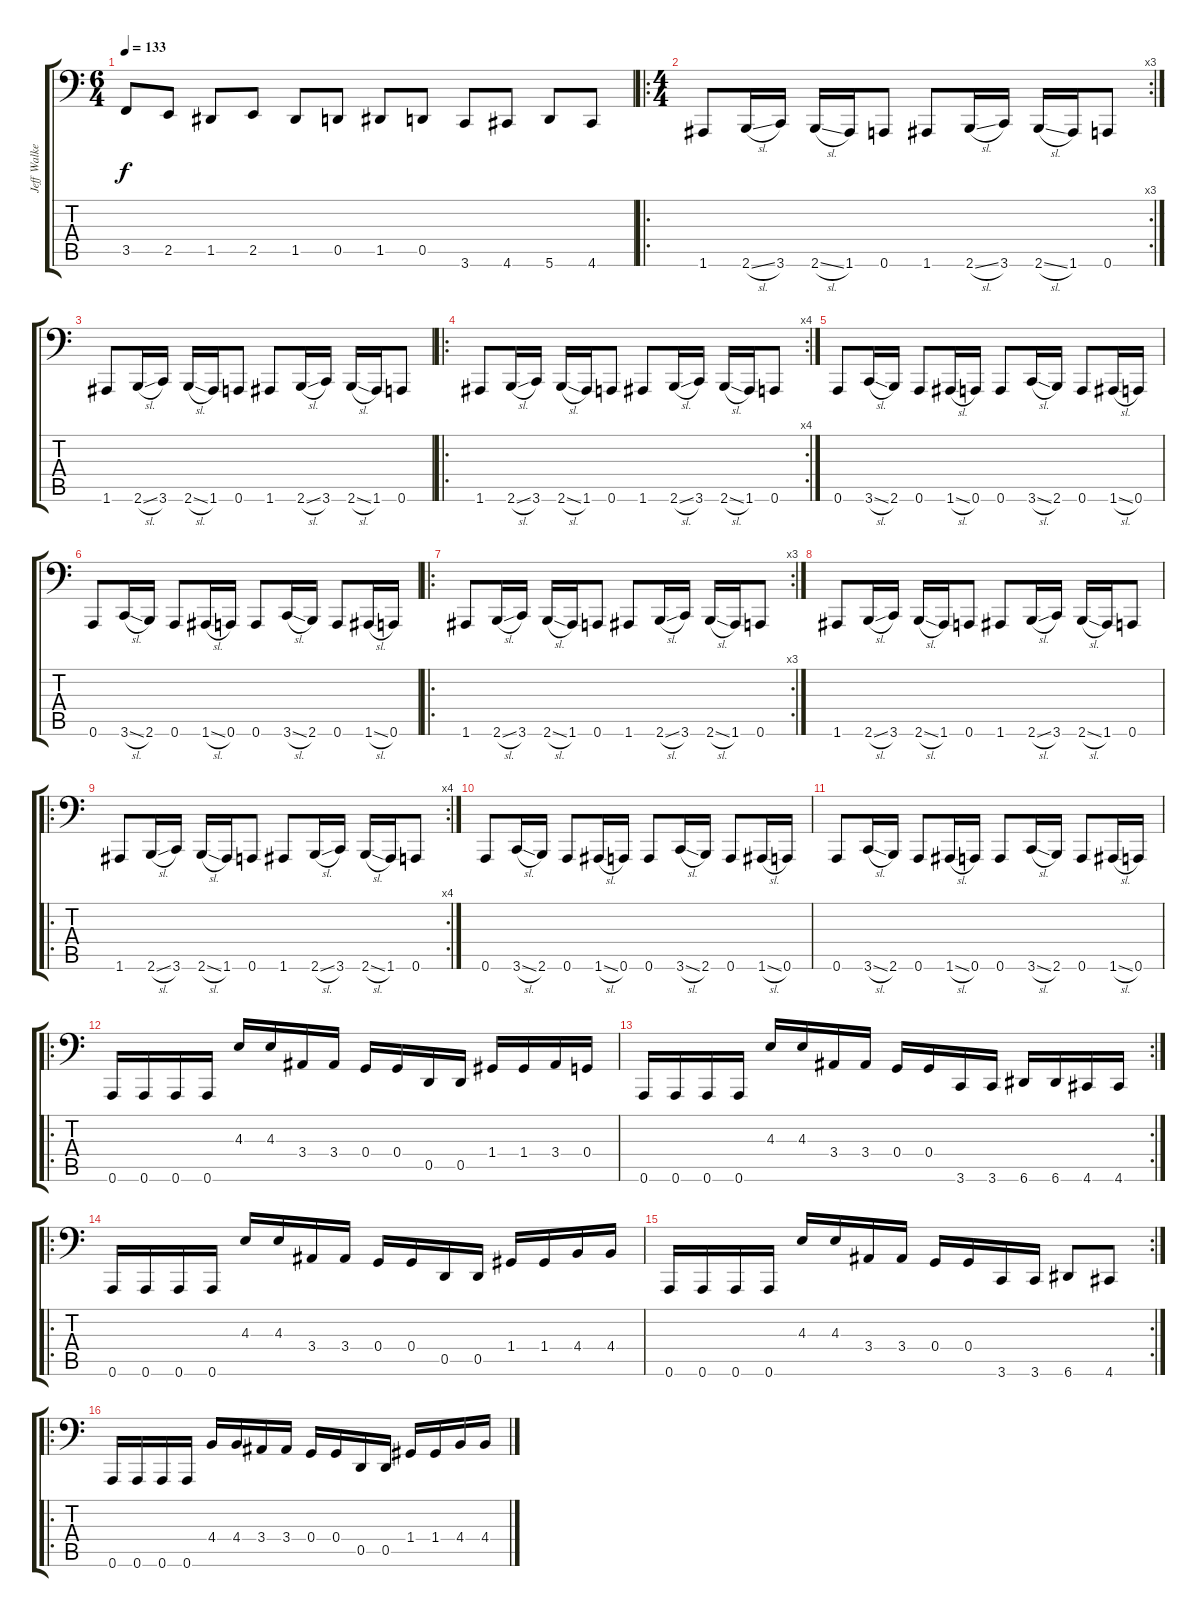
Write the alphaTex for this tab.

\track ("Jeff Walker" "Jeff Walke") {instrument electricbasspick}
\staff {score tabs}
\tuning (Bb2 F2 C2 G1 D1 A0) {hide}
\ts (6 4)
\tempo 133
\clef f4
\ks c
3.5.8{dy f instrument electricbasspick} 2.5.8 1.5.8 2.5.8 1.5.8 0.5.8 1.5.8 0.5.8 3.6.8 4.6.8 5.6.8 4.6.8 |
\ro
\rc 3
\ts (4 4)
1.6.8 2.6{sl}.16 3.6.16 2.6{sl}.16 1.6.16 0.6.8 1.6.8 2.6{sl}.16 3.6.16 2.6{sl}.16 1.6.16 0.6.8 |
1.6.8 2.6{sl}.16 3.6.16 2.6{sl}.16 1.6.16 0.6.8 1.6.8 2.6{sl}.16 3.6.16 2.6{sl}.16 1.6.16 0.6.8 |
\ro
\rc 4
1.6.8 2.6{sl}.16 3.6.16 2.6{sl}.16 1.6.16 0.6.8 1.6.8 2.6{sl}.16 3.6.16 2.6{sl}.16 1.6.16 0.6.8 |
0.6.8 3.6{sl}.16 2.6.16 0.6.8 1.6{sl}.16 0.6.16 0.6.8 3.6{sl}.16 2.6.16 0.6.8 1.6{sl}.16 0.6.16 |
0.6.8 3.6{sl}.16 2.6.16 0.6.8 1.6{sl}.16 0.6.16 0.6.8 3.6{sl}.16 2.6.16 0.6.8 1.6{sl}.16 0.6.16 |
\ro
\rc 3
1.6.8 2.6{sl}.16 3.6.16 2.6{sl}.16 1.6.16 0.6.8 1.6.8 2.6{sl}.16 3.6.16 2.6{sl}.16 1.6.16 0.6.8 |
1.6.8 2.6{sl}.16 3.6.16 2.6{sl}.16 1.6.16 0.6.8 1.6.8 2.6{sl}.16 3.6.16 2.6{sl}.16 1.6.16 0.6.8 |
\ro
\rc 4
1.6.8 2.6{sl}.16 3.6.16 2.6{sl}.16 1.6.16 0.6.8 1.6.8 2.6{sl}.16 3.6.16 2.6{sl}.16 1.6.16 0.6.8 |
0.6.8 3.6{sl}.16 2.6.16 0.6.8 1.6{sl}.16 0.6.16 0.6.8 3.6{sl}.16 2.6.16 0.6.8 1.6{sl}.16 0.6.16 |
0.6.8 3.6{sl}.16 2.6.16 0.6.8 1.6{sl}.16 0.6.16 0.6.8 3.6{sl}.16 2.6.16 0.6.8 1.6{sl}.16 0.6.16 |
\ro
0.6.16 0.6.16 0.6.16 0.6.16 4.3.16 4.3.16 3.4.16 3.4.16 0.4.16 0.4.16 0.5.16 0.5.16 1.4.16 1.4.16 3.4.16 0.4.16 |
\rc 2
0.6.16 0.6.16 0.6.16 0.6.16 4.3.16 4.3.16 3.4.16 3.4.16 0.4.16 0.4.16 3.6.16 3.6.16 6.6.16 6.6.16 4.6.16 4.6.16 |
\ro
0.6.16 0.6.16 0.6.16 0.6.16 4.3.16 4.3.16 3.4.16 3.4.16 0.4.16 0.4.16 0.5.16 0.5.16 1.4.16 1.4.16 4.4.16 4.4.16 |
\rc 2
0.6.16 0.6.16 0.6.16 0.6.16 4.3.16 4.3.16 3.4.16 3.4.16 0.4.16 0.4.16 3.6.16 3.6.16 6.6.8 4.6.8 |
\ro
0.6.16 0.6.16 0.6.16 0.6.16 4.4.16 4.4.16 3.4.16 3.4.16 0.4.16 0.4.16 0.5.16 0.5.16 1.4.16 1.4.16 4.4.16 4.4.16
